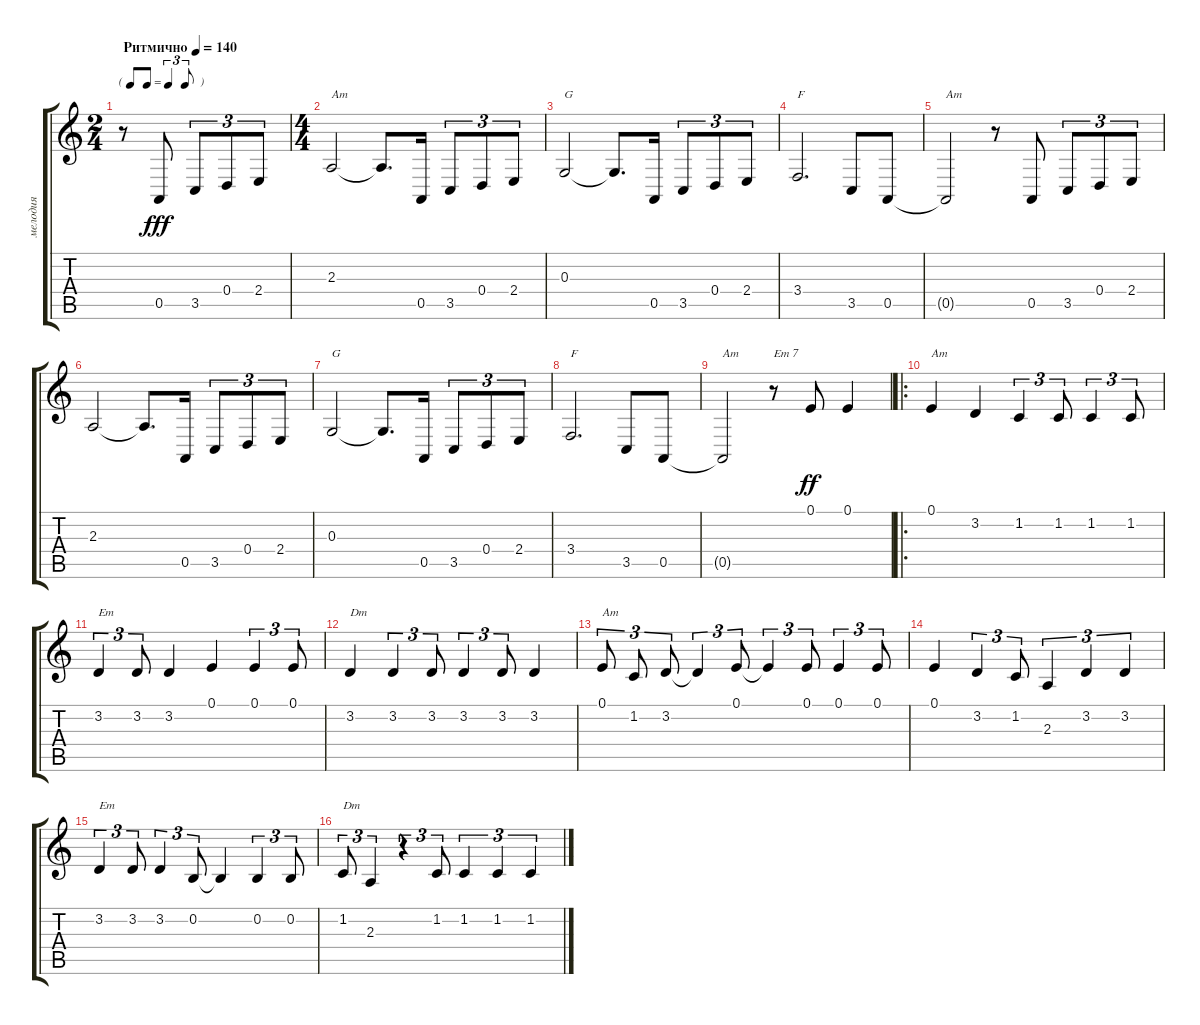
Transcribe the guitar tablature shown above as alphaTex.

\track ("мелодия" "мелодия") {instrument accordion}
\staff {score tabs}
\tuning (E4 B3 G3 D3 A2 E2) {hide}
\ts (2 4)
\tf triplet8th
\tempo (140 "Ритмично")
\clef g2
\ks aminor
r.8{dy fff instrument accordion} 0.5.8 3.5.8{tu (3 2)} 0.4.8{tu (3 2)} 2.4.8{tu (3 2)} |
\ts (4 4)
2.3.2{txt "Am"} 2.3{t}.8{d} 0.5.16 3.5.8{tu (3 2)} 0.4.8{tu (3 2)} 2.4.8{tu (3 2)} |
0.3.2{txt "G"} 0.3{t}.8{d} 0.5.16 3.5.8{tu (3 2)} 0.4.8{tu (3 2)} 2.4.8{tu (3 2)} |
3.4.2{d txt "F"} 3.5.8 0.5.8 |
0.5{t}.2{txt "Am"} r.8 0.5.8 3.5.8{tu (3 2)} 0.4.8{tu (3 2)} 2.4.8{tu (3 2)} |
2.3.2 2.3{t}.8{d} 0.5.16 3.5.8{tu (3 2)} 0.4.8{tu (3 2)} 2.4.8{tu (3 2)} |
0.3.2{txt "G"} 0.3{t}.8{d} 0.5.16 3.5.8{tu (3 2)} 0.4.8{tu (3 2)} 2.4.8{tu (3 2)} |
3.4.2{d txt "F"} 3.5.8 0.5.8 |
0.5{t}.2{txt "Am"} r.8{txt "Em 7"} 0.1.8{dy ff} 0.1.4 |
\ro
0.1.4{txt "Am"} 3.2.4 1.2.4{tu (3 2)} 1.2.8{tu (3 2)} 1.2.4{tu (3 2)} 1.2.8{tu (3 2)} |
3.2.4{tu (3 2) txt "Em"} 3.2.8{tu (3 2)} 3.2.4 0.1.4 0.1.4{tu (3 2)} 0.1.8{tu (3 2)} |
3.2.4{txt "Dm"} 3.2.4{tu (3 2)} 3.2.8{tu (3 2)} 3.2.4{tu (3 2)} 3.2.8{tu (3 2)} 3.2.4 |
0.1.8{tu (3 2) txt "Am" beam split} 1.2.8{tu (3 2) beam split} 3.2.8{tu (3 2)} 3.2{t}.4{tu (3 2)} 0.1.8{tu (3 2)} 0.1{t}.4{tu (3 2)} 0.1.8{tu (3 2)} 0.1.4{tu (3 2)} 0.1.8{tu (3 2)} |
0.1.4 3.2.4{tu (3 2)} 1.2.8{tu (3 2)} 2.3.4{tu (3 2)} 3.2.4{tu (3 2)} 3.2.4{tu (3 2)} |
3.2.4{tu (3 2) txt "Em"} 3.2.8{tu (3 2)} 3.2.4{tu (3 2)} 0.2.8{tu (3 2)} 0.2{t}.4 0.2.4{tu (3 2)} 0.2.8{tu (3 2)} |
1.2.8{tu (3 2) txt "Dm"} 2.3.4{tu (3 2)} r.4{tu (3 2)} 1.2.8{tu (3 2)} 1.2.4{tu (3 2)} 1.2.4{tu (3 2)} 1.2.4{tu (3 2)}
